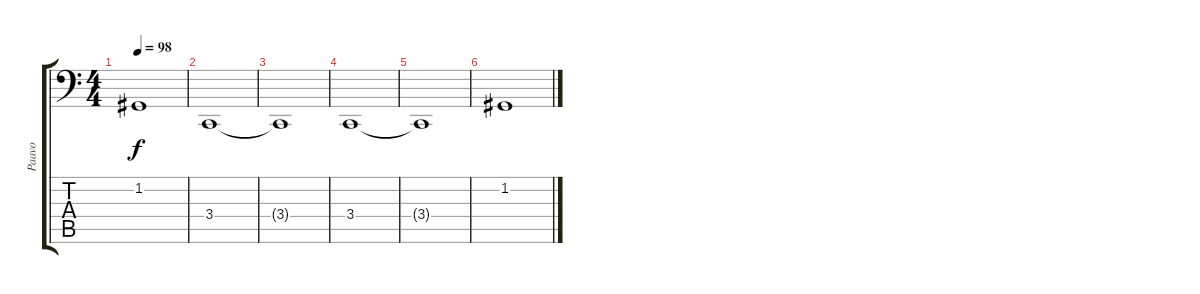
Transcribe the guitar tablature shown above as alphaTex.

\track ("Paavo" "Paavo") {instrument cello}
\staff {score tabs}
\tuning (C3 G2 D2 A1 E1 B0) {hide}
\ts (4 4)
\tempo 98
\clef f4
\ks c
1.2{t}.1{dy f} |
3.4.1 |
3.4{t}.1 |
3.4.1 |
3.4{t}.1 |
1.2.1
